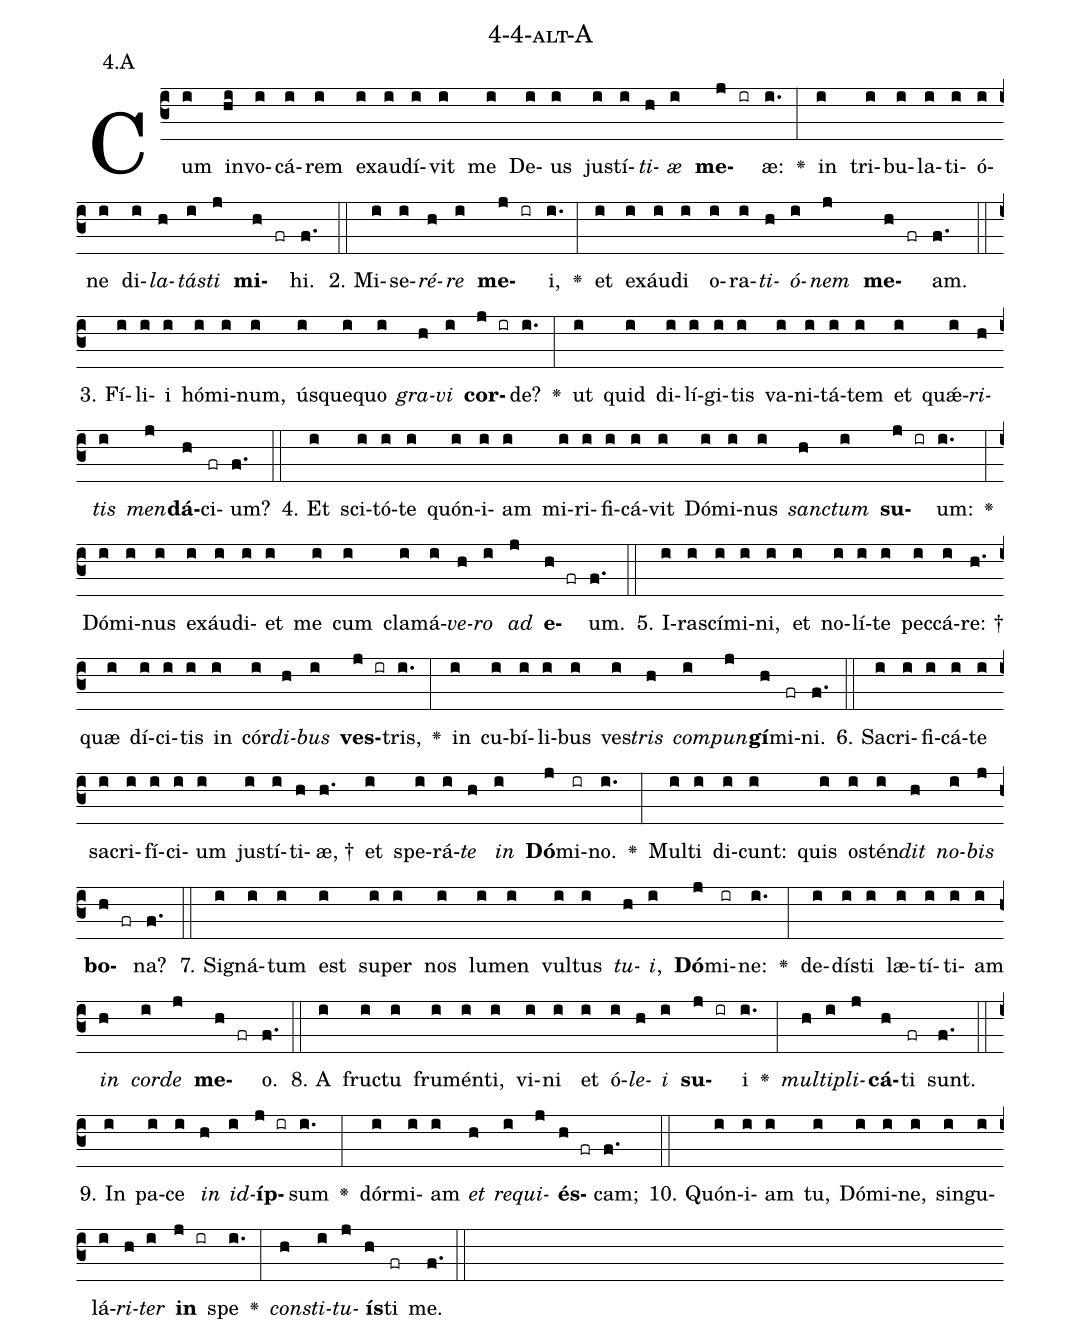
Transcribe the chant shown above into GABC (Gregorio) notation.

name: 4-4-alt-A;
annotation: 4.A;
%%
(c3)Cum(i) in(hi)vo(i)cá(i)rem(i) ex(i)au(i)dí(i)vit(i) me(i) De(i)us(i) jus(i)tí(i)<i>ti</i>(h)<i>æ</i>(i) <b>me</b>(j ir)æ:(i.) <v>\greheightstar</v>(:) in(i) tri(i)bu(i)la(i)ti(i)ó(i)ne(i) di(i)<i>la</i>(h)<i>tás</i>(i)<i>ti</i>(j) <b>mi</b>(h fr)hi.(f.) (::)
2. Mi(i)se(i)<i>ré</i>(h)<i>re</i>(i) <b>me</b>(j ir)i,(i.) <v>\greheightstar</v>(:) et(i) ex(i)áu(i)di(i) o(i)ra(i)<i>ti</i>(h)<i>ó</i>(i)<i>nem</i>(j) <b>me</b>(h fr)am.(f.) (::)
3. Fí(i)li(i)i(i) hó(i)mi(i)num,(i) ús(i)que(i)quo(i) <i>gra</i>(h)<i>vi</i>(i) <b>cor</b>(j ir)de?(i.) <v>\greheightstar</v>(:) ut(i) quid(i) di(i)lí(i)gi(i)tis(i) va(i)ni(i)tá(i)tem(i) et(i) quǽ(i)<i>ri</i>(h)<i>tis</i>(i) <i>men</i>(j)<b>dá</b>(h)ci(fr)um?(f.) (::)
4. Et(i) sci(i)tó(i)te(i) quón(i)i(i)am(i) mi(i)ri(i)fi(i)cá(i)vit(i) Dó(i)mi(i)nus(i) <i>sanc</i>(h)<i>tum</i>(i) <b>su</b>(j ir)um:(i.) <v>\greheightstar</v>(:) Dó(i)mi(i)nus(i) ex(i)áu(i)di(i)et(i) me(i) cum(i) cla(i)má(i)<i>ve</i>(h)<i>ro</i>(i) <i>ad</i>(j) <b>e</b>(h fr)um.(f.) (::)
5. I(i)ra(i)scí(i)mi(i)ni,(i) et(i) no(i)lí(i)te(i) pec(i)cá(i)re: †(h.) quæ(i) dí(i)ci(i)tis(i) in(i) cór(i)<i>di</i>(h)<i>bus</i>(i) <b>ves</b>(j ir)tris,(i.) <v>\greheightstar</v>(:) in(i) cu(i)bí(i)li(i)bus(i) ves(i)<i>tris</i>(h) <i>com</i>(i)<i>pun</i>(j)<b>gí</b>(h)mi(fr)ni.(f.) (::)
6. Sa(i)cri(i)fi(i)cá(i)te(i) sa(i)cri(i)fí(i)ci(i)um(i) jus(i)tí(i)ti(h)æ, †(h.) et(i) spe(i)rá(i)<i>te</i>(h) <i>in</i>(i) <b>Dó</b>(j)mi(ir)no.(i.) <v>\greheightstar</v>(:) Mul(i)ti(i) di(i)cunt:(i) quis(i) os(i)tén(i)<i>dit</i>(h) <i>no</i>(i)<i>bis</i>(j) <b>bo</b>(h fr)na?(f.) (::)
7. Si(i)gná(i)tum(i) est(i) su(i)per(i) nos(i) lu(i)men(i) vul(i)tus(i) <i>tu</i>(h)<i>i</i>,(i) <b>Dó</b>(j)mi(ir)ne:(i.) <v>\greheightstar</v>(:) de(i)dís(i)ti(i) læ(i)tí(i)ti(i)am(i) <i>in</i>(h) <i>cor</i>(i)<i>de</i>(j) <b>me</b>(h fr)o.(f.) (::)
8. A(i) fruc(i)tu(i) fru(i)mén(i)ti,(i) vi(i)ni(i) et(i) ó(i)<i>le</i>(h)<i>i</i>(i) <b>su</b>(j ir)i(i.) <v>\greheightstar</v>(:) <i>mul</i>(h)<i>ti</i>(i)<i>pli</i>(j)<b>cá</b>(h)ti(fr) sunt.(f.) (::)
9. In(i) pa(i)ce(i) <i>in</i>(h) <i>id</i>(i)<b>íp</b>(j ir)sum(i.) <v>\greheightstar</v>(:) dór(i)mi(i)am(i) <i>et</i>(h) <i>re</i>(i)<i>qui</i>(j)<b>és</b>(h fr)cam;(f.) (::)
10. Quón(i)i(i)am(i) tu,(i) Dó(i)mi(i)ne,(i) sin(i)gu(i)lá(i)<i>ri</i>(h)<i>ter</i>(i) <b>in</b>(j ir) spe(i.) <v>\greheightstar</v>(:) <i>con</i>(h)<i>sti</i>(i)<i>tu</i>(j)<b>ís</b>(h)ti(fr) me.(f.) (::)
